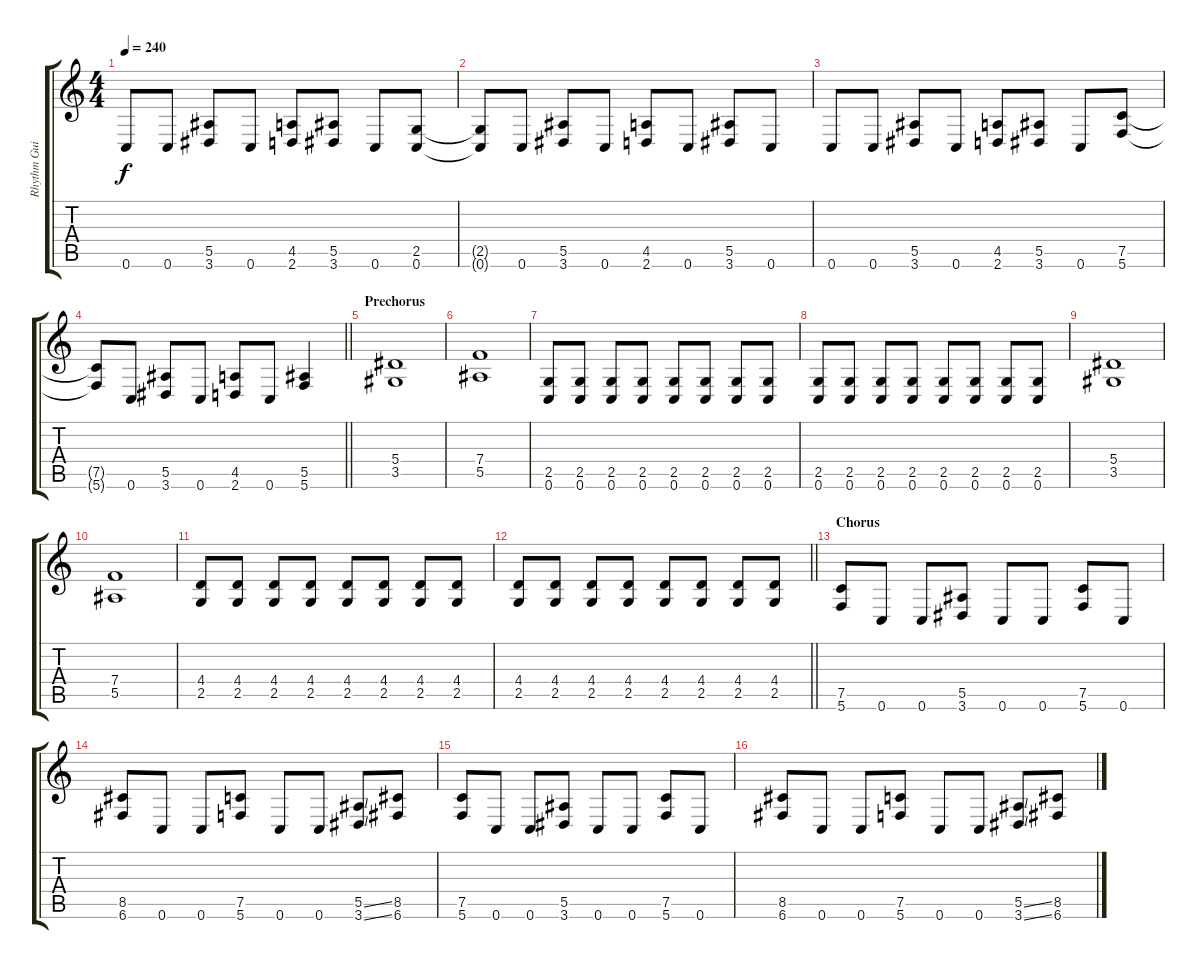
\track ("Rhythm Guitar" "Rhythm Gui") {instrument distortionguitar}
\staff {score tabs}
\tuning (C4 G3 Eb3 Bb2 F2 C2) {hide}
\ts (4 4)
\tempo 240
\clef g2
\ks c
0.6.8{dy f} 0.6.8 (5.5 3.6).8 0.6.8 (4.5 2.6).8 (5.5 3.6).8 0.6.8 (2.5 0.6).8 |
(2.5{t} 0.6{t}).8 0.6.8 (5.5 3.6).8 0.6.8 (4.5 2.6).8 0.6.8 (5.5 3.6).8 0.6.8 |
0.6.8 0.6.8 (5.5 3.6).8 0.6.8 (4.5 2.6).8 (5.5 3.6).8 0.6.8 (7.5 5.6).8 |
\barLineRight lightlight
(7.5{t} 5.6{t}).8 0.6.8 (5.5 3.6).8 0.6.8 (4.5 2.6).8 0.6.8 (5.5 5.6).4 |
\section ("" "Prechorus")
(5.4 3.5).1 |
(7.4 5.5).1 |
(2.5 0.6).8 (2.5 0.6).8 (2.5 0.6).8 (2.5 0.6).8 (2.5 0.6).8 (2.5 0.6).8 (2.5 0.6).8 (2.5 0.6).8 |
(2.5 0.6).8 (2.5 0.6).8 (2.5 0.6).8 (2.5 0.6).8 (2.5 0.6).8 (2.5 0.6).8 (2.5 0.6).8 (2.5 0.6).8 |
(5.4 3.5).1 |
(7.4 5.5).1 |
(4.4 2.5).8 (4.4 2.5).8 (4.4 2.5).8 (4.4 2.5).8 (4.4 2.5).8 (4.4 2.5).8 (4.4 2.5).8 (4.4 2.5).8 |
\barLineRight lightlight
(4.4 2.5).8 (4.4 2.5).8 (4.4 2.5).8 (4.4 2.5).8 (4.4 2.5).8 (4.4 2.5).8 (4.4 2.5).8 (4.4 2.5).8 |
\section ("" "Chorus")
(7.5 5.6).8 0.6.8 0.6.8 (5.5 3.6).8 0.6.8 0.6.8 (7.5 5.6).8 0.6.8 |
(8.5 6.6).8 0.6.8 0.6.8 (7.5 5.6).8 0.6.8 0.6.8 (5.5{ss} 3.6{ss}).8 (8.5 6.6).8 |
(7.5 5.6).8 0.6.8 0.6.8 (5.5 3.6).8 0.6.8 0.6.8 (7.5 5.6).8 0.6.8 |
(8.5 6.6).8 0.6.8 0.6.8 (7.5 5.6).8 0.6.8 0.6.8 (5.5{ss} 3.6{ss}).8 (8.5 6.6).8
